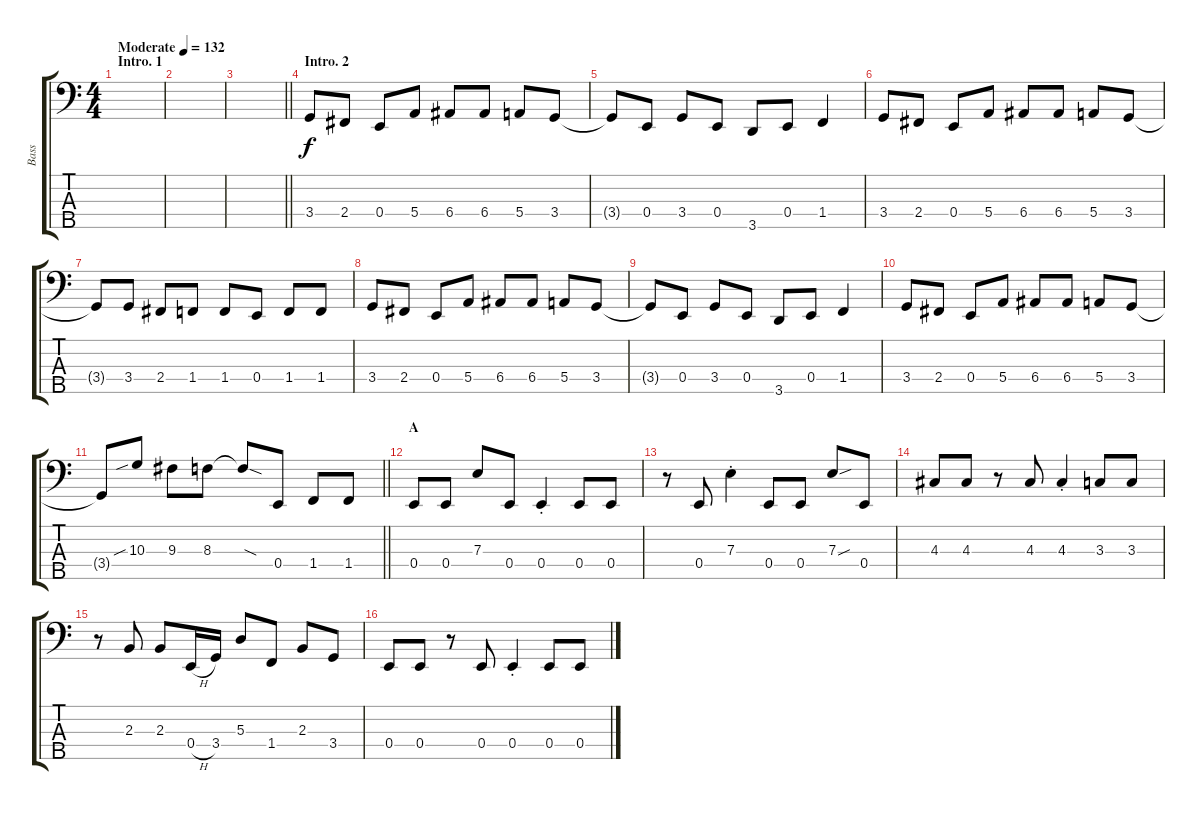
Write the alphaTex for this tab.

\track ("Bass" "Bass") {instrument electricbasspick}
\staff {score tabs}
\tuning (G2 D2 A1 E1 B0) {hide}
\ts (4 4)
\section ("" "Intro. 1")
\tempo (132 "Moderate")
\clef f4
\ks c
|
|
\barLineRight lightlight
|
\section ("" "Intro. 2")
3.4.8 2.4.8 0.4.8 5.4.8 6.4.8 6.4.8 5.4.8 3.4.8 |
3.4{t}.8 0.4.8 3.4.8 0.4.8 3.5.8 0.4.8 1.4.4 |
3.4.8 2.4.8 0.4.8 5.4.8 6.4.8 6.4.8 5.4.8 3.4.8 |
3.4{t}.8 3.4.8 2.4.8 1.4.8 1.4.8 0.4.8 1.4.8 1.4.8 |
3.4.8 2.4.8 0.4.8 5.4.8 6.4.8 6.4.8 5.4.8 3.4.8 |
3.4{t}.8 0.4.8 3.4.8 0.4.8 3.5.8 0.4.8 1.4.4 |
3.4.8 2.4.8 0.4.8 5.4.8 6.4.8 6.4.8 5.4.8 3.4.8 |
\barLineRight lightlight
3.4{t}.8 10.3{sib}.8 9.3.8 8.3.8 8.3{sod t}.8 0.4.8 1.4.8 1.4.8 |
\section ("" "A")
0.4.8 0.4.8 7.3.8 0.4.8 0.4{st}.4 0.4.8 0.4.8 |
r.8 0.4.8 7.3{st}.4 0.4.8 0.4.8 7.3{sou}.8 0.4.8 |
4.3.8 4.3.8 r.8 4.3.8 4.3{st}.4 3.3.8 3.3.8 |
r.8 2.3.8 2.3.8 0.4{h}.16 3.4.16 5.3.8 1.4.8 2.3.8 3.4.8 |
0.4.8 0.4.8 r.8 0.4.8 0.4{st}.4 0.4.8 0.4.8
